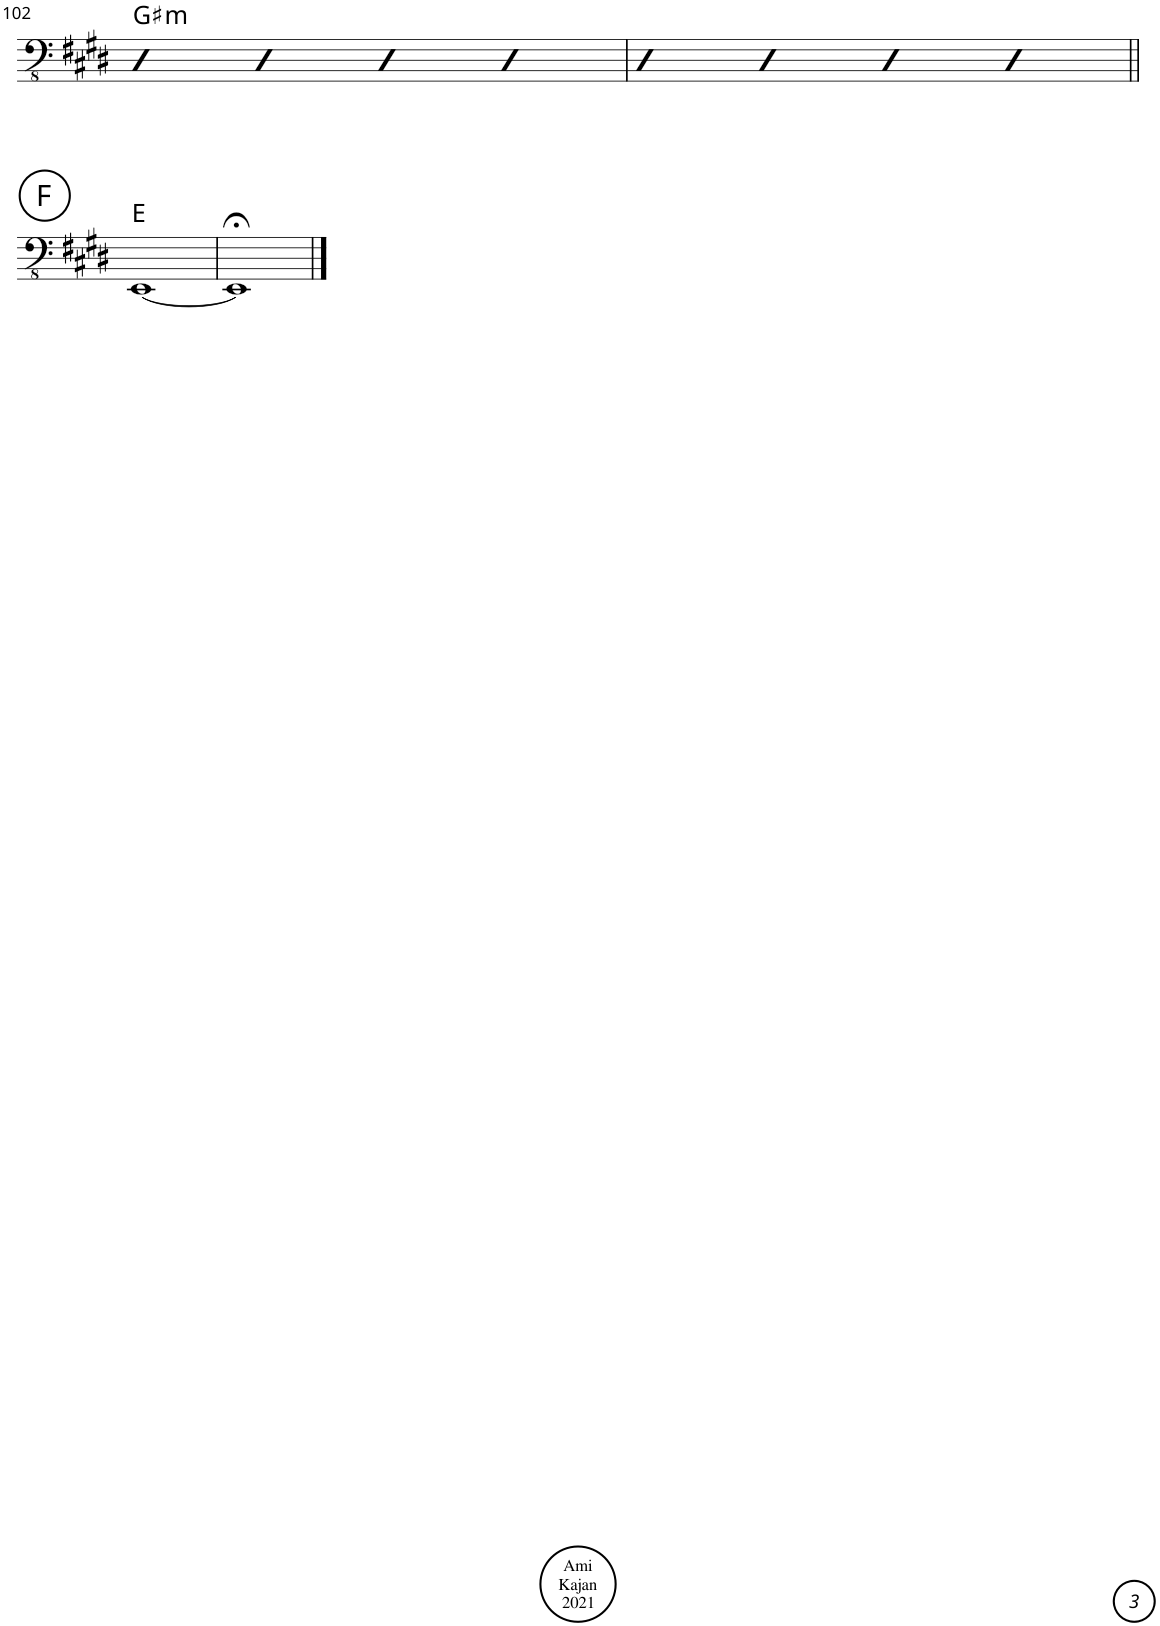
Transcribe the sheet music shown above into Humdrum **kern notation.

**kern	**harte
*part1	*part1
*staff1	*
*I"Acoustic Bass	*
*I'Bass	*
!!LO:PB:g=z
*clefFv4	*
*k[f#c#g#d#]	*
*M4/4	*
*met(c)	*
=102	=102
!	!LO:H:kt=m
4DD#	G#:min
4DD#	.
4DD#	.
4DD#	.
=103	=103
4DD#	.
4DD#	.
4DD#	.
4DD#	.
!!LO:LB:g=z
!!LO:REH:place=s1:a:cj:enc=circle:fs=14:t=F
=104||	=104||
[1EEE	E:maj
=105	=105
1EEE;<]	.
==	==
*-	*-
